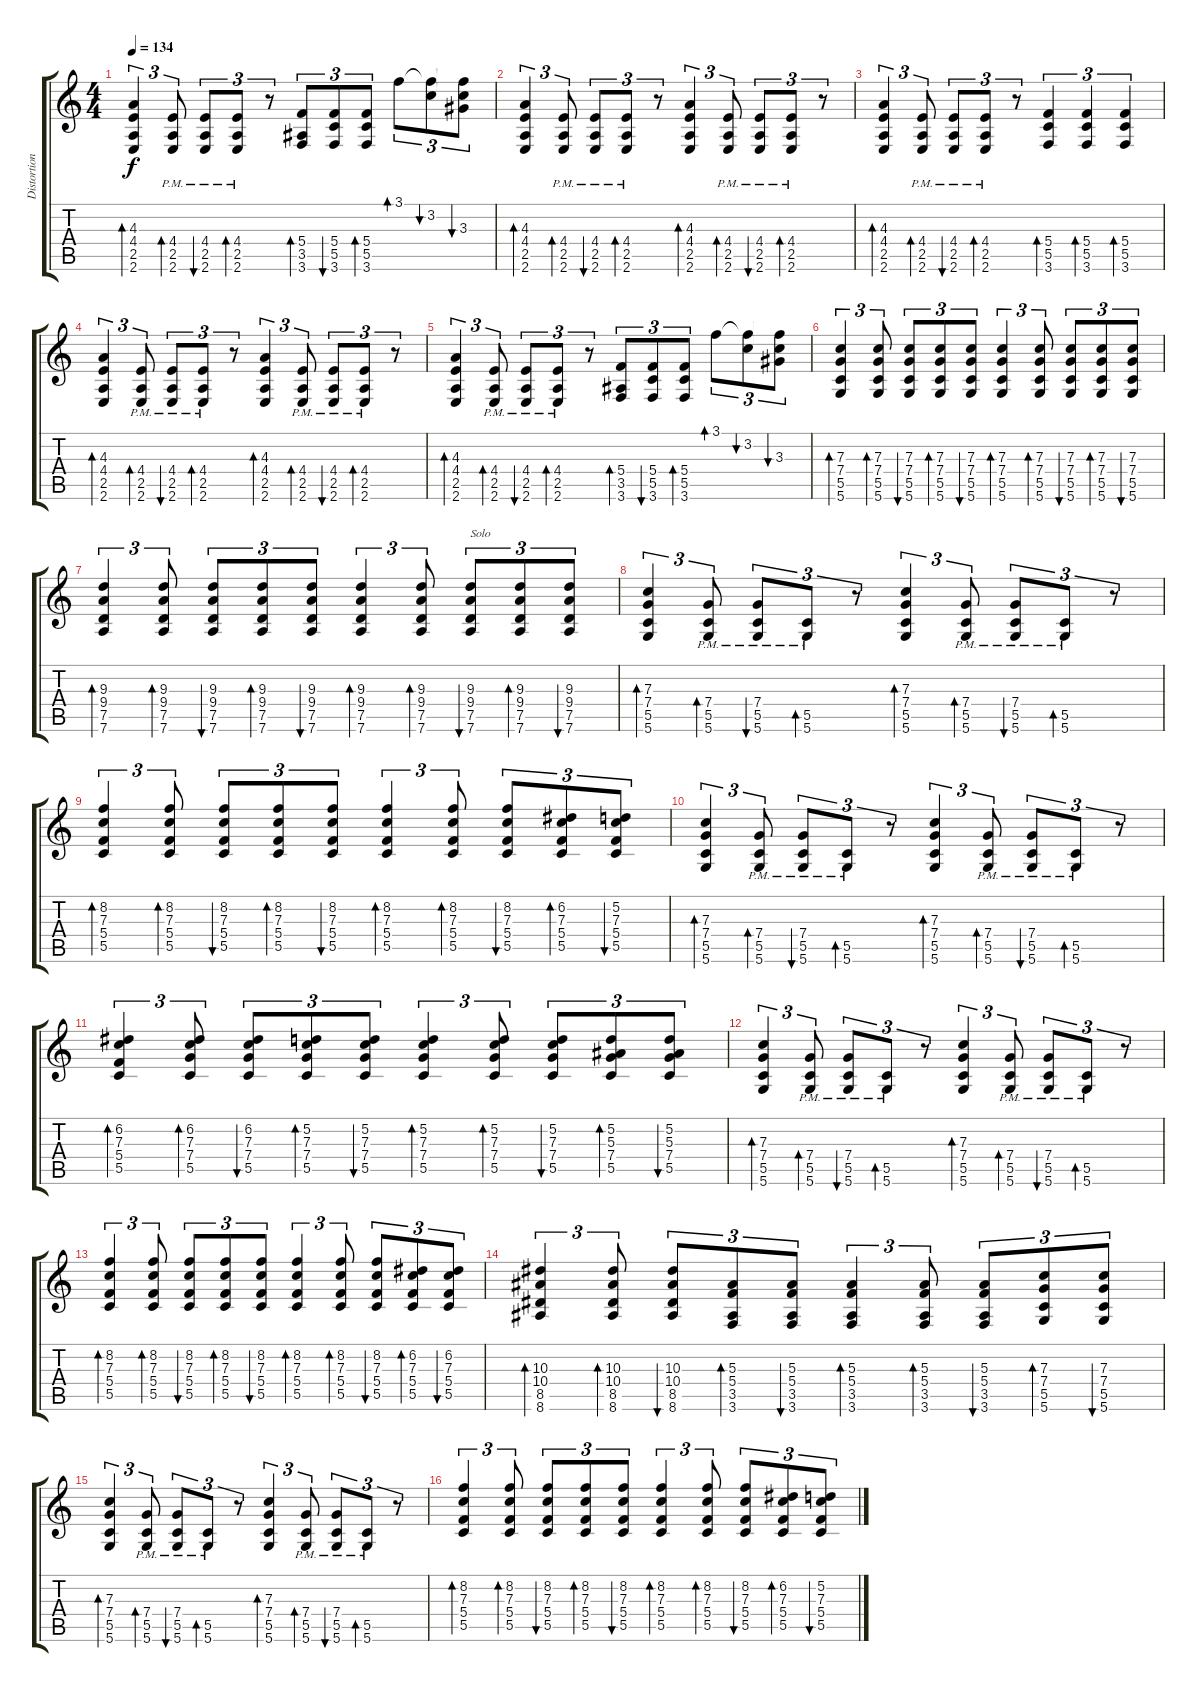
\track ("Distortion Guitar" "Distortion") {instrument distortionguitar}
\staff {score tabs}
\tuning (D4 A3 F3 C3 G2 D2) {hide}
\ts (4 4)
\tempo 134
\clef g2
\ks c
(4.3 4.4 2.5 2.6).4{tu (3 2) bd 60 dy f} (4.4{pm} 2.5{pm} 2.6{pm}).8{tu (3 2) bd 60} (4.4{pm} 2.5{pm} 2.6{pm}).8{tu (3 2) bu 60} (4.4{pm} 2.5{pm} 2.6{pm}).8{tu (3 2) bd 60} r.8{tu (3 2)} (5.4 3.5 3.6).8{tu (3 2) bd 480} (5.4 5.5 3.6).8{tu (3 2) bu 480} (5.4 5.5 3.6).8{tu (3 2) bd 480} 3.1.8{tu (3 2) bd 480} (3.1{t} 3.2).8{tu (3 2) bu 480} (3.1{t} 3.2{t} 3.3).8{tu (3 2) bu 480} |
(4.3 4.4 2.5 2.6).4{tu (3 2) bd 60} (4.4{pm} 2.5{pm} 2.6{pm}).8{tu (3 2) bd 60} (4.4{pm} 2.5{pm} 2.6{pm}).8{tu (3 2) bu 60} (4.4{pm} 2.5{pm} 2.6{pm}).8{tu (3 2) bd 60} r.8{tu (3 2)} (4.3 4.4 2.5 2.6).4{tu (3 2) bd 60} (4.4{pm} 2.5{pm} 2.6{pm}).8{tu (3 2) bd 60} (4.4{pm} 2.5{pm} 2.6{pm}).8{tu (3 2) bu 60} (4.4{pm} 2.5{pm} 2.6{pm}).8{tu (3 2) bd 60} r.8{tu (3 2)} |
(4.3 4.4 2.5 2.6).4{tu (3 2) bd 60} (4.4{pm} 2.5{pm} 2.6{pm}).8{tu (3 2) bd 60} (4.4{pm} 2.5{pm} 2.6{pm}).8{tu (3 2) bu 60} (4.4{pm} 2.5{pm} 2.6{pm}).8{tu (3 2) bd 60} r.8{tu (3 2)} (5.4 5.5 3.6).4{tu (3 2) bd 60} (5.4 5.5 3.6).4{tu (3 2) bd 60} (5.4 5.5 3.6).4{tu (3 2) bd 60} |
(4.3 4.4 2.5 2.6).4{tu (3 2) bd 60} (4.4{pm} 2.5{pm} 2.6{pm}).8{tu (3 2) bd 60} (4.4{pm} 2.5{pm} 2.6{pm}).8{tu (3 2) bu 60} (4.4{pm} 2.5{pm} 2.6{pm}).8{tu (3 2) bd 60} r.8{tu (3 2)} (4.3 4.4 2.5 2.6).4{tu (3 2) bd 60} (4.4{pm} 2.5{pm} 2.6{pm}).8{tu (3 2) bd 60} (4.4{pm} 2.5{pm} 2.6{pm}).8{tu (3 2) bu 60} (4.4{pm} 2.5{pm} 2.6{pm}).8{tu (3 2) bd 60} r.8{tu (3 2)} |
(4.3 4.4 2.5 2.6).4{tu (3 2) bd 60} (4.4{pm} 2.5{pm} 2.6{pm}).8{tu (3 2) bd 60} (4.4{pm} 2.5{pm} 2.6{pm}).8{tu (3 2) bu 60} (4.4{pm} 2.5{pm} 2.6{pm}).8{tu (3 2) bd 60} r.8{tu (3 2)} (5.4 3.5 3.6).8{tu (3 2) bd 480} (5.4 5.5 3.6).8{tu (3 2) bu 480} (5.4 5.5 3.6).8{tu (3 2) bd 480} 3.1.8{tu (3 2) bd 480} (3.1{t} 3.2).8{tu (3 2) bu 480} (3.1{t} 3.2{t} 3.3).8{tu (3 2) bu 480} |
(7.3 7.4 5.5 5.6).4{tu (3 2) bd 60} (7.3 7.4 5.5 5.6).8{tu (3 2) bd 60} (7.3 7.4 5.5 5.6).8{tu (3 2) bu 60} (7.3 7.4 5.5 5.6).8{tu (3 2) bd 60} (7.3 7.4 5.5 5.6).8{tu (3 2) bu 60} (7.3 7.4 5.5 5.6).4{tu (3 2) bd 60} (7.3 7.4 5.5 5.6).8{tu (3 2) bd 60} (7.3 7.4 5.5 5.6).8{tu (3 2) bu 60} (7.3 7.4 5.5 5.6).8{tu (3 2) bd 60} (7.3 7.4 5.5 5.6).8{tu (3 2) bu 60} |
(9.3 9.4 7.5 7.6).4{tu (3 2) bd 60} (9.3 9.4 7.5 7.6).8{tu (3 2) bd 60} (9.3 9.4 7.5 7.6).8{tu (3 2) bu 60} (9.3 9.4 7.5 7.6).8{tu (3 2) bd 60} (9.3 9.4 7.5 7.6).8{tu (3 2) bu 60} (9.3 9.4 7.5 7.6).4{tu (3 2) bd 60} (9.3 9.4 7.5 7.6).8{tu (3 2) bd 60} (9.3 9.4 7.5 7.6).8{tu (3 2) bu 60 txt "Solo"} (9.3 9.4 7.5 7.6).8{tu (3 2) bd 60} (9.3 9.4 7.5 7.6).8{tu (3 2) bu 60} |
(7.3 7.4 5.5 5.6).4{tu (3 2) bd 60} (7.4{pm} 5.5{pm} 5.6{pm}).8{tu (3 2) bd 60} (7.4{pm} 5.5{pm} 5.6{pm}).8{tu (3 2) bu 60} (5.5{pm} 5.6{pm}).8{tu (3 2) bd 60} r.8{tu (3 2)} (7.3 7.4 5.5 5.6).4{tu (3 2) bd 60} (7.4{pm} 5.5{pm} 5.6{pm}).8{tu (3 2) bd 60} (7.4{pm} 5.5{pm} 5.6{pm}).8{tu (3 2) bu 60} (5.5{pm} 5.6{pm}).8{tu (3 2) bd 60} r.8{tu (3 2)} |
(8.2 7.3 5.4 5.5).4{tu (3 2) bd 60} (8.2 7.3 5.4 5.5).8{tu (3 2) bd 60} (8.2 7.3 5.4 5.5).8{tu (3 2) bu 60} (8.2 7.3 5.4 5.5).8{tu (3 2) bd 60} (8.2 7.3 5.4 5.5).8{tu (3 2) bu 60} (8.2 7.3 5.4 5.5).4{tu (3 2) bd 60} (8.2 7.3 5.4 5.5).8{tu (3 2) bd 60} (8.2 7.3 5.4 5.5).8{tu (3 2) bu 60} (6.2 7.3 5.4 5.5).8{tu (3 2) bd 60} (5.2 7.3 5.4 5.5).8{tu (3 2) bu 60} |
(7.3 7.4 5.5 5.6).4{tu (3 2) bd 60} (7.4{pm} 5.5{pm} 5.6{pm}).8{tu (3 2) bd 60} (7.4{pm} 5.5{pm} 5.6{pm}).8{tu (3 2) bu 60} (5.5{pm} 5.6{pm}).8{tu (3 2) bd 60} r.8{tu (3 2)} (7.3 7.4 5.5 5.6).4{tu (3 2) bd 60} (7.4{pm} 5.5{pm} 5.6{pm}).8{tu (3 2) bd 60} (7.4{pm} 5.5{pm} 5.6{pm}).8{tu (3 2) bu 60} (5.5{pm} 5.6{pm}).8{tu (3 2) bd 60} r.8{tu (3 2)} |
(6.2 7.3 5.4 5.5).4{tu (3 2) bd 60} (6.2 7.3 7.4 5.5).8{tu (3 2) bd 60} (6.2 7.3 7.4 5.5).8{tu (3 2) bu 60} (5.2 7.3 7.4 5.5).8{tu (3 2) bd 60} (5.2 7.3 7.4 5.5).8{tu (3 2) bu 60} (5.2 7.3 7.4 5.5).4{tu (3 2) bd 60} (5.2 7.3 7.4 5.5).8{tu (3 2) bd 60} (5.2 7.3 7.4 5.5).8{tu (3 2) bu 60} (5.2 5.3 7.4 5.5).8{tu (3 2) bd 60} (5.2 5.3 7.4 5.5).8{tu (3 2) bu 60} |
(7.3 7.4 5.5 5.6).4{tu (3 2) bd 60} (7.4{pm} 5.5{pm} 5.6{pm}).8{tu (3 2) bd 60} (7.4{pm} 5.5{pm} 5.6{pm}).8{tu (3 2) bu 60} (5.5{pm} 5.6{pm}).8{tu (3 2) bd 60} r.8{tu (3 2)} (7.3 7.4 5.5 5.6).4{tu (3 2) bd 60} (7.4{pm} 5.5{pm} 5.6{pm}).8{tu (3 2) bd 60} (7.4{pm} 5.5{pm} 5.6{pm}).8{tu (3 2) bu 60} (5.5{pm} 5.6{pm}).8{tu (3 2) bd 60} r.8{tu (3 2)} |
(8.2 7.3 5.4 5.5).4{tu (3 2) bd 60} (8.2 7.3 5.4 5.5).8{tu (3 2) bd 60} (8.2 7.3 5.4 5.5).8{tu (3 2) bu 60} (8.2 7.3 5.4 5.5).8{tu (3 2) bd 60} (8.2 7.3 5.4 5.5).8{tu (3 2) bu 60} (8.2 7.3 5.4 5.5).4{tu (3 2) bd 60} (8.2 7.3 5.4 5.5).8{tu (3 2) bd 60} (8.2 7.3 5.4 5.5).8{tu (3 2) bu 60} (6.2 7.3 5.4 5.5).8{tu (3 2) bd 60} (6.2 7.3 5.4 5.5).8{tu (3 2) bu 60} |
(10.3 10.4 8.5 8.6).4{tu (3 2) bd 60} (10.3 10.4 8.5 8.6).8{tu (3 2) bd 60} (10.3 10.4 8.5 8.6).8{tu (3 2) bu 60} (5.3 5.4 3.5 3.6).8{tu (3 2) bd 60} (5.3 5.4 3.5 3.6).8{tu (3 2) bu 60} (5.3 5.4 3.5 3.6).4{tu (3 2) bd 60} (5.3 5.4 3.5 3.6).8{tu (3 2) bd 60} (5.3 5.4 3.5 3.6).8{tu (3 2) bu 60} (7.3 7.4 5.5 5.6).8{tu (3 2) bd 60} (7.3 7.4 5.5 5.6).8{tu (3 2) bu 60} |
(7.3 7.4 5.5 5.6).4{tu (3 2) bd 60} (7.4{pm} 5.5{pm} 5.6{pm}).8{tu (3 2) bd 60} (7.4{pm} 5.5{pm} 5.6{pm}).8{tu (3 2) bu 60} (5.5{pm} 5.6{pm}).8{tu (3 2) bd 60} r.8{tu (3 2)} (7.3 7.4 5.5 5.6).4{tu (3 2) bd 60} (7.4{pm} 5.5{pm} 5.6{pm}).8{tu (3 2) bd 60} (7.4{pm} 5.5{pm} 5.6{pm}).8{tu (3 2) bu 60} (5.5{pm} 5.6{pm}).8{tu (3 2) bd 60} r.8{tu (3 2)} |
(8.2 7.3 5.4 5.5).4{tu (3 2) bd 60} (8.2 7.3 5.4 5.5).8{tu (3 2) bd 60} (8.2 7.3 5.4 5.5).8{tu (3 2) bu 60} (8.2 7.3 5.4 5.5).8{tu (3 2) bd 60} (8.2 7.3 5.4 5.5).8{tu (3 2) bu 60} (8.2 7.3 5.4 5.5).4{tu (3 2) bd 60} (8.2 7.3 5.4 5.5).8{tu (3 2) bd 60} (8.2 7.3 5.4 5.5).8{tu (3 2) bu 60} (6.2 7.3 5.4 5.5).8{tu (3 2) bd 60} (5.2 7.3 5.4 5.5).8{tu (3 2) bu 60}
